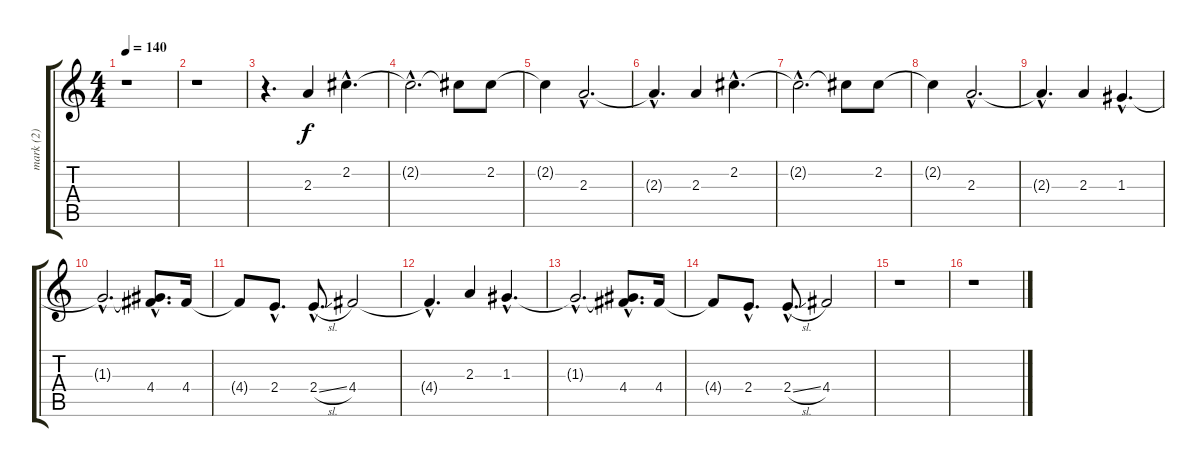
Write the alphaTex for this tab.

\track ("mark (2)" "mark (2)") {instrument distortionguitar}
\staff {score tabs}
\tuning (E4 B3 G3 D3 A2 D2) {hide}
\ts (4 4)
\tempo 140
\clef g2
\ks c
r.1{dy f} |
r.1 |
r.4{d} 2.3.4 2.2{hac}.4{d} |
2.2{hac t}.2{d} 2.2{t}.8 2.2.8 |
2.2{t}.4 2.3{hac}.2{d} |
2.3{hac t}.4{d} 2.3.4 2.2{hac}.4{d} |
2.2{hac t}.2{d} 2.2{t}.8 2.2.8 |
2.2{t}.4 2.3{hac}.2{d} |
2.3{hac t}.4{d} 2.3.4 1.3{hac}.4{d} |
1.3{hac t}.2{d} (1.3{hac t} 4.4{hac}).8{d} 4.4.16 |
4.4{t}.8 2.4{hac}.8{d} 2.4{sl hac}.8{d} 4.4.2 |
4.4{hac t}.4{d} 2.3.4 1.3{hac}.4{d} |
1.3{hac t}.2{d} (1.3{hac t} 4.4{hac}).8{d} 4.4.16 |
4.4{t}.8 2.4{hac}.8{d} 2.4{sl hac}.8{d} 4.4.2 |
r.1 |
r.1
